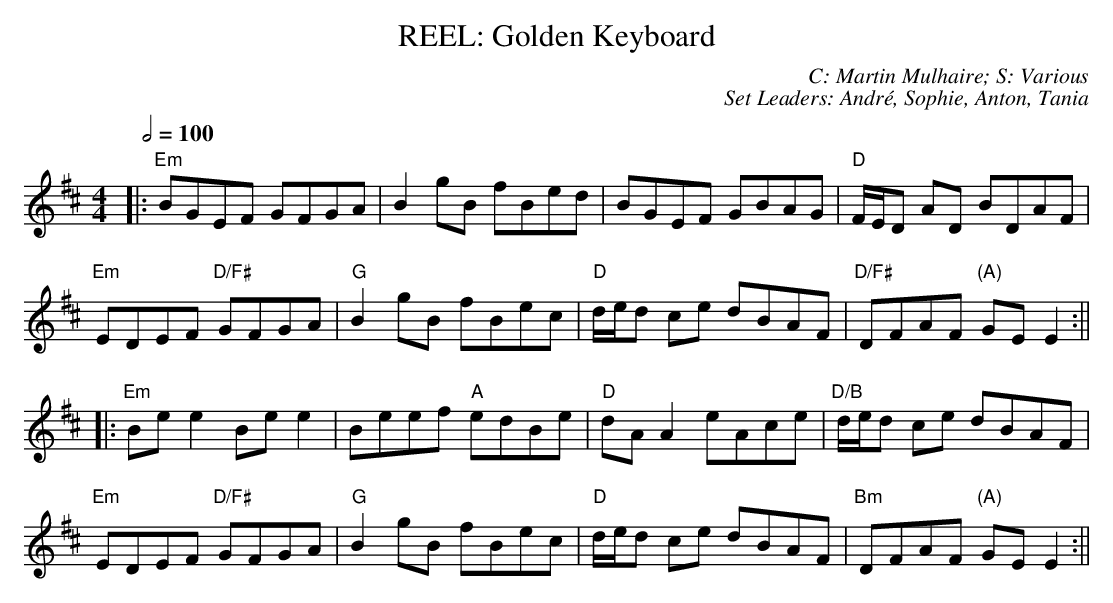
X:1
T: REEL: Golden Keyboard
C: C: Martin Mulhaire; S: Various
C: Set Leaders: André, Sophie, Anton, Tania
M: 4/4
L: 1/8
Q: 1/2=100
K: Edor
|:"Em"BGEF GFGA|B2gB fBed|BGEF GBAG|"D"F/E/D AD BDAF|
"Em"EDEF "D/F#"GFGA|"G"B2gB fBec|"D"d/e/d ce dBAF|"D/F#"DFAF "(A)"GEE2:||
|:"Em"Bee2 Bee2|Beef "A"edBe|"D"dAA2 eAce|"D/B"d/e/d ce dBAF|
"Em"EDEF "D/F#"GFGA|"G"B2gB fBec|"D"d/e/d ce dBAF|"Bm"DFAF "(A)"GEE2:||
